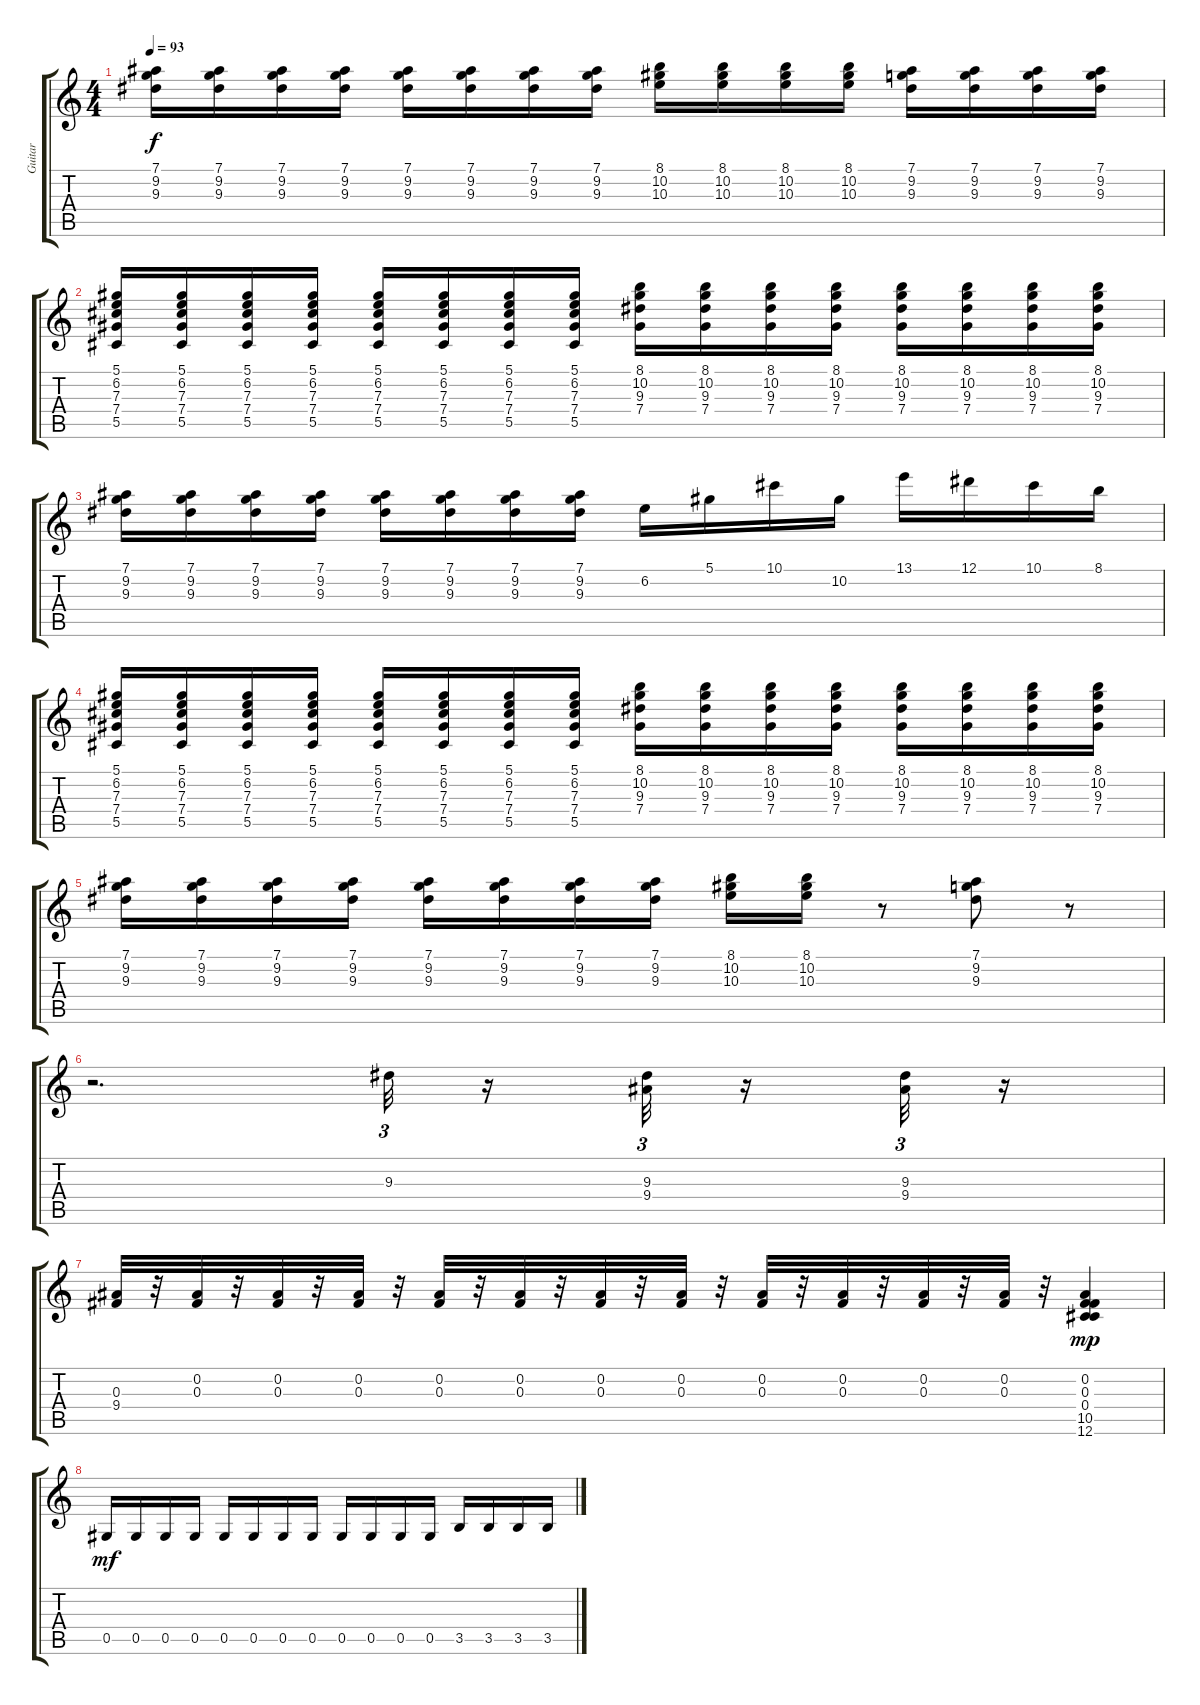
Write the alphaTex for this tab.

\track ("Guitar" "Guitar") {instrument distortionguitar}
\staff {score tabs}
\tuning (Eb4 Bb3 Gb3 Db3 Ab2 Db2) {hide}
\ts (4 4)
\tempo 93
\clef g2
\ks c
(7.1 9.2 9.3).16{dy f} (7.1 9.2 9.3).16 (7.1 9.2 9.3).16 (7.1 9.2 9.3).16 (7.1 9.2 9.3).16 (7.1 9.2 9.3).16 (7.1 9.2 9.3).16 (7.1 9.2 9.3).16 (8.1 10.2 10.3).16 (8.1 10.2 10.3).16 (8.1 10.2 10.3).16 (8.1 10.2 10.3).16 (7.1 9.2 9.3).16 (7.1 9.2 9.3).16 (7.1 9.2 9.3).16 (7.1 9.2 9.3).16 |
(5.1 6.2 7.3 7.4 5.5).16 (5.1 6.2 7.3 7.4 5.5).16 (5.1 6.2 7.3 7.4 5.5).16 (5.1 6.2 7.3 7.4 5.5).16 (5.1 6.2 7.3 7.4 5.5).16 (5.1 6.2 7.3 7.4 5.5).16 (5.1 6.2 7.3 7.4 5.5).16 (5.1 6.2 7.3 7.4 5.5).16 (8.1 10.2 9.3 7.4).16 (8.1 10.2 9.3 7.4).16 (8.1 10.2 9.3 7.4).16 (8.1 10.2 9.3 7.4).16 (8.1 10.2 9.3 7.4).16 (8.1 10.2 9.3 7.4).16 (8.1 10.2 9.3 7.4).16 (8.1 10.2 9.3 7.4).16 |
(7.1 9.2 9.3).16 (7.1 9.2 9.3).16 (7.1 9.2 9.3).16 (7.1 9.2 9.3).16 (7.1 9.2 9.3).16 (7.1 9.2 9.3).16 (7.1 9.2 9.3).16 (7.1 9.2 9.3).16 6.2.16 5.1.16 10.1.16 10.2.16 13.1.16 12.1.16 10.1.16 8.1.16 |
(5.1 6.2 7.3 7.4 5.5).16 (5.1 6.2 7.3 7.4 5.5).16 (5.1 6.2 7.3 7.4 5.5).16 (5.1 6.2 7.3 7.4 5.5).16 (5.1 6.2 7.3 7.4 5.5).16 (5.1 6.2 7.3 7.4 5.5).16 (5.1 6.2 7.3 7.4 5.5).16 (5.1 6.2 7.3 7.4 5.5).16 (8.1 10.2 9.3 7.4).16 (8.1 10.2 9.3 7.4).16 (8.1 10.2 9.3 7.4).16 (8.1 10.2 9.3 7.4).16 (8.1 10.2 9.3 7.4).16 (8.1 10.2 9.3 7.4).16 (8.1 10.2 9.3 7.4).16 (8.1 10.2 9.3 7.4).16 |
(7.1 9.2 9.3).16 (7.1 9.2 9.3).16 (7.1 9.2 9.3).16 (7.1 9.2 9.3).16 (7.1 9.2 9.3).16 (7.1 9.2 9.3).16 (7.1 9.2 9.3).16 (7.1 9.2 9.3).16 (8.1 10.2 10.3).16 (8.1 10.2 10.3).16 r.8 (7.1 9.2 9.3).8 r.8 |
r.2{d} 9.3.32{tu (3 2)} r.16 (9.3 9.4).32{tu (3 2)} r.16 (9.3 9.4).32{tu (3 2)} r.16 |
(0.3 9.4).32 r.32 (0.2 0.3).32 r.32 (0.2 0.3).32 r.32 (0.2 0.3).32 r.32 (0.2 0.3).32 r.32 (0.2 0.3).32 r.32 (0.2 0.3).32 r.32 (0.2 0.3).32 r.32 (0.2 0.3).32 r.32 (0.2 0.3).32 r.32 (0.2 0.3).32 r.32 (0.2 0.3).32 r.32 (0.2 0.3 0.4 10.5 12.6).4{dy mp} |
0.5.16{dy mf} 0.5.16 0.5.16 0.5.16 0.5.16 0.5.16 0.5.16 0.5.16 0.5.16 0.5.16 0.5.16 0.5.16 3.5.16 3.5.16 3.5.16 3.5.16
